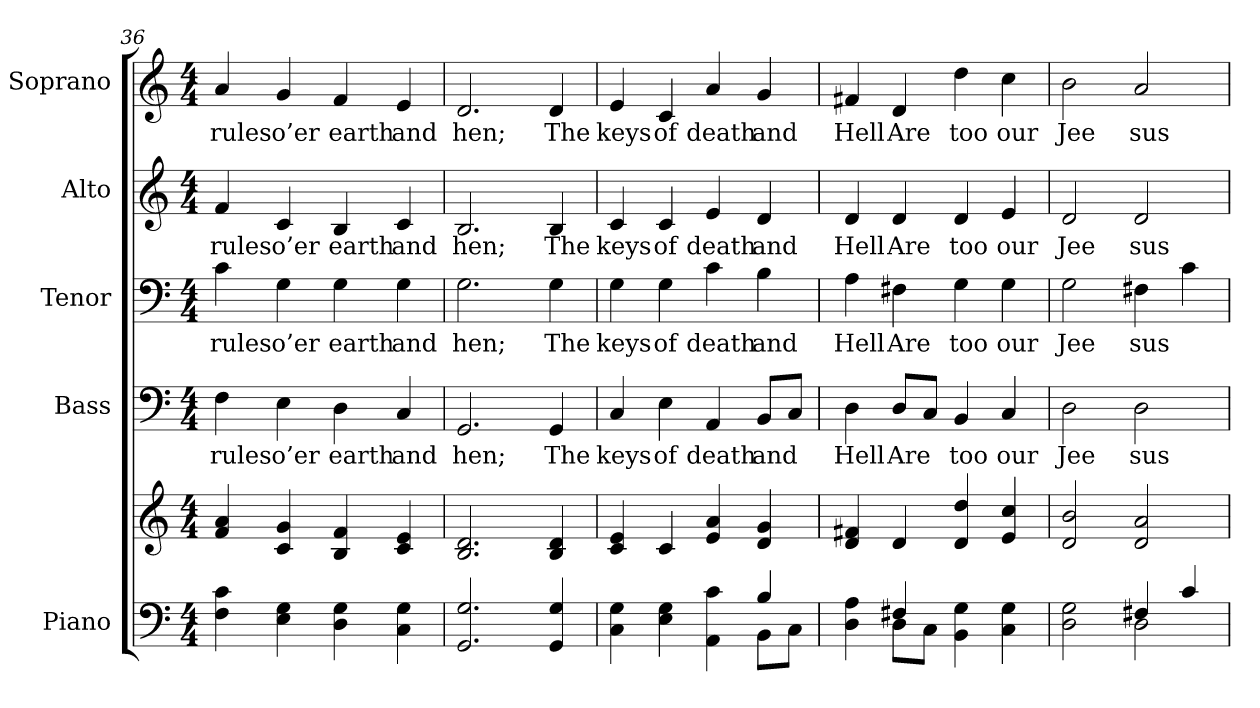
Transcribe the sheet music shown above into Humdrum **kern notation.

**kern	**kern	**kern	**text	**kern	**text	**kern	**text	**kern	**text
*part5	*part5	*part4	*part4	*part3	*part3	*part2	*part2	*part1	*part1
*staff6	*staff5	*staff4	*staff4	*staff3	*staff3	*staff2	*staff2	*staff1	*staff1
*I"Piano	*	*I"Bass	*	*I"Tenor	*	*I"Alto	*	*I"Soprano	*
*I'Pno.	*	*I'B.	*	*I'T.	*	*I'A.	*	*I'S.	*
*clefF4	*clefG2	*clefF4	*	*clefF4	*	*clefG2	*	*clefG2	*
*k[]	*k[]	*k[]	*	*k[]	*	*k[]	*	*k[]	*
*C:	*C:	*C:	*	*C:	*	*C:	*	*C:	*
*M4/4	*M4/4	*M4/4	*	*M4/4	*	*M4/4	*	*M4/4	*
=36	=36	=36	=36	=36	=36	=36	=36	=36	=36
!	!	!	!LO:LY:b:color=#000000	!	!	!	!	!	!
!	!	!	!	!	!LO:LY:b:color=#000000	!	!	!	!
!	!	!	!	!	!	!	!LO:LY:b:color=#000000	!	!
!	!	!	!	!	!	!	!	!	!LO:LY:b:color=#000000
4Fi\ 4ci	4fi/ 4ai	4Fi\	rules	4ci\	rules	4fi/	rules	4ai/	rules
!	!	!	!LO:LY:b:color=#000000	!	!	!	!	!	!
!	!	!	!	!	!LO:LY:b:color=#000000	!	!	!	!
!	!	!	!	!	!	!	!LO:LY:b:color=#000000	!	!
!	!	!	!	!	!	!	!	!	!LO:LY:b:color=#000000
4Ei\ 4Gi	4ci/ 4gi	4Ei\	o’er	4Gi\	o’er	4ci/	o’er	4gi/	o’er
!	!	!	!LO:LY:b:color=#000000	!	!	!	!	!	!
!	!	!	!	!	!LO:LY:b:color=#000000	!	!	!	!
!	!	!	!	!	!	!	!LO:LY:b:color=#000000	!	!
!	!	!	!	!	!	!	!	!	!LO:LY:b:color=#000000
4Di\ 4Gi	4Bi/ 4fi	4Di\	earth	4Gi\	earth	4Bi/	earth	4fi/	earth
!	!	!	!LO:LY:b:color=#000000	!	!	!	!	!	!
!	!	!	!	!	!LO:LY:b:color=#000000	!	!	!	!
!	!	!	!	!	!	!	!LO:LY:b:color=#000000	!	!
!	!	!	!	!	!	!	!	!	!LO:LY:b:color=#000000
4Ci\ 4Gi	4ci/ 4ei	4Ci/	and	4Gi\	and	4ci/	and	4ei/	and
=37	=37	=37	=37	=37	=37	=37	=37	=37	=37
!	!	!	!LO:LY:b:color=#000000	!	!	!	!	!	!
!	!	!	!	!	!LO:LY:b:color=#000000	!	!	!	!
!	!	!	!	!	!	!	!LO:LY:b:color=#000000	!	!
!	!	!	!	!	!	!	!	!	!LO:LY:b:color=#000000
2.GGi/ 2.Gi	2.Bi/ 2.di	2.GGi/	hen;	2.Gi\	hen;	2.Bi/	hen;	2.di/	hen;
!	!	!	!LO:LY:b:color=#000000	!	!	!	!	!	!
!	!	!	!	!	!LO:LY:b:color=#000000	!	!	!	!
!	!	!	!	!	!	!	!LO:LY:b:color=#000000	!	!
!	!	!	!	!	!	!	!	!	!LO:LY:b:color=#000000
4GGi/ 4Gi	4Bi/ 4di	4GGi/	The	4Gi\	The	4Bi/	The	4di/	The
!!LO:PB:g=z
=38	=38	=38	=38	=38	=38	=38	=38	=38	=38
*^	*	*	*	*	*	*	*	*	*
!	!	!	!	!LO:LY:b:color=#000000	!	!	!	!	!	!
!	!	!	!	!	!	!LO:LY:b:color=#000000	!	!	!	!
!	!	!	!	!	!	!	!	!LO:LY:b:color=#000000	!	!
!	!	!	!	!	!	!	!	!	!	!LO:LY:b:color=#000000
4Ci\ 4Gi	2ryy	4ci/ 4ei	4Ci/	keys	4Gi\	keys	4ci/	keys	4ei/	keys
!	!	!	!	!LO:LY:b:color=#000000	!	!	!	!	!	!
!	!	!	!	!	!	!LO:LY:b:color=#000000	!	!	!	!
!	!	!	!	!	!	!	!	!LO:LY:b:color=#000000	!	!
!	!	!	!	!	!	!	!	!	!	!LO:LY:b:color=#000000
4Ei\ 4Gi	.	4ci/	4Ei\	of	4Gi\	of	4ci/	of	4ci/	of
!	!	!	!	!LO:LY:b:color=#000000	!	!	!	!	!	!
!	!	!	!	!	!	!LO:LY:b:color=#000000	!	!	!	!
!	!	!	!	!	!	!	!	!LO:LY:b:color=#000000	!	!
!	!	!	!	!	!	!	!	!	!	!LO:LY:b:color=#000000
4AAi\ 4ci	4ryy	4ei/ 4ai	4AAi/	death	4ci\	death	4ei/	death	4ai/	death
!	!	!	!	!LO:LY:b:color=#000000	!	!	!	!	!	!
!	!	!	!	!	!	!LO:LY:b:color=#000000	!	!	!	!
!	!	!	!	!	!	!	!	!LO:LY:b:color=#000000	!	!
!	!	!	!	!	!	!	!	!	!	!LO:LY:b:color=#000000
4Bi/	8BBi\L	4di/ 4gi	8BBi/L	and	4Bi\	and	4di/	and	4gi/	and
.	8Ci\J	.	8Ci/J	.	.	.	.	.	.	.
=39	=39	=39	=39	=39	=39	=39	=39	=39	=39	=39
!	!	!	!	!LO:LY:b:color=#000000	!	!	!	!	!	!
!	!	!	!	!	!	!LO:LY:b:color=#000000	!	!	!	!
!	!	!	!	!	!	!	!	!LO:LY:b:color=#000000	!	!
!	!	!	!	!	!	!	!	!	!	!LO:LY:b:color=#000000
4Di\ 4Ai	4ryy	4di/ 4f#Xi	4Di\	Hell	4Ai\	Hell	4di/	Hell	4f#Xi/	Hell
!	!	!	!	!LO:LY:b:color=#000000	!	!	!	!	!	!
!	!	!	!	!	!	!LO:LY:b:color=#000000	!	!	!	!
!	!	!	!	!	!	!	!	!LO:LY:b:color=#000000	!	!
!	!	!	!	!	!	!	!	!	!	!LO:LY:b:color=#000000
4F#Xi/	8Di\L	4di/	8Di/L	Are	4F#Xi\	Are	4di/	Are	4di/	Are
.	8Ci\J	.	8Ci/J	.	.	.	.	.	.	.
!	!	!	!	!LO:LY:b:color=#000000	!	!	!	!	!	!
!	!	!	!	!	!	!LO:LY:b:color=#000000	!	!	!	!
!	!	!	!	!	!	!	!	!LO:LY:b:color=#000000	!	!
!	!	!	!	!	!	!	!	!	!	!LO:LY:b:color=#000000
4BBi\ 4Gi	2ryy	4di/ 4ddi	4BBi/	too	4Gi\	too	4di/	too	4ddi\	too
!	!	!	!	!LO:LY:b:color=#000000	!	!	!	!	!	!
!	!	!	!	!	!	!LO:LY:b:color=#000000	!	!	!	!
!	!	!	!	!	!	!	!	!LO:LY:b:color=#000000	!	!
!	!	!	!	!	!	!	!	!	!	!LO:LY:b:color=#000000
4Ci\ 4Gi	.	4ei/ 4cci	4Ci/	our	4Gi\	our	4ei/	our	4cci\	our
=40	=40	=40	=40	=40	=40	=40	=40	=40	=40	=40
!	!	!	!	!LO:LY:b:color=#000000	!	!	!	!	!	!
!	!	!	!	!	!	!LO:LY:b:color=#000000	!	!	!	!
!	!	!	!	!	!	!	!	!LO:LY:b:color=#000000	!	!
!	!	!	!	!	!	!	!	!	!	!LO:LY:b:color=#000000
2Di\ 2Gi	2ryy	2di/ 2bi	2Di\	Jee	2Gi\	Jee	2di/	Jee	2bi\	Jee
!	!	!	!	!LO:LY:b:color=#000000	!	!	!	!	!	!
!	!	!	!	!	!	!LO:LY:b:color=#000000	!	!	!	!
!	!	!	!	!	!	!	!	!LO:LY:b:color=#000000	!	!
!	!	!	!	!	!	!	!	!	!	!LO:LY:b:color=#000000
4F#Xi/	2Di\	2di/ 2ai	2Di\	sus	4F#Xi\	sus	2di/	sus	2ai/	sus
4ci/	.	.	.	.	4ci\	.	.	.	.	.
*v	*v	*	*	*	*	*	*	*	*	*
=	=	=	=	=	=	=	=	=	=
*-	*-	*-	*-	*-	*-	*-	*-	*-	*-
